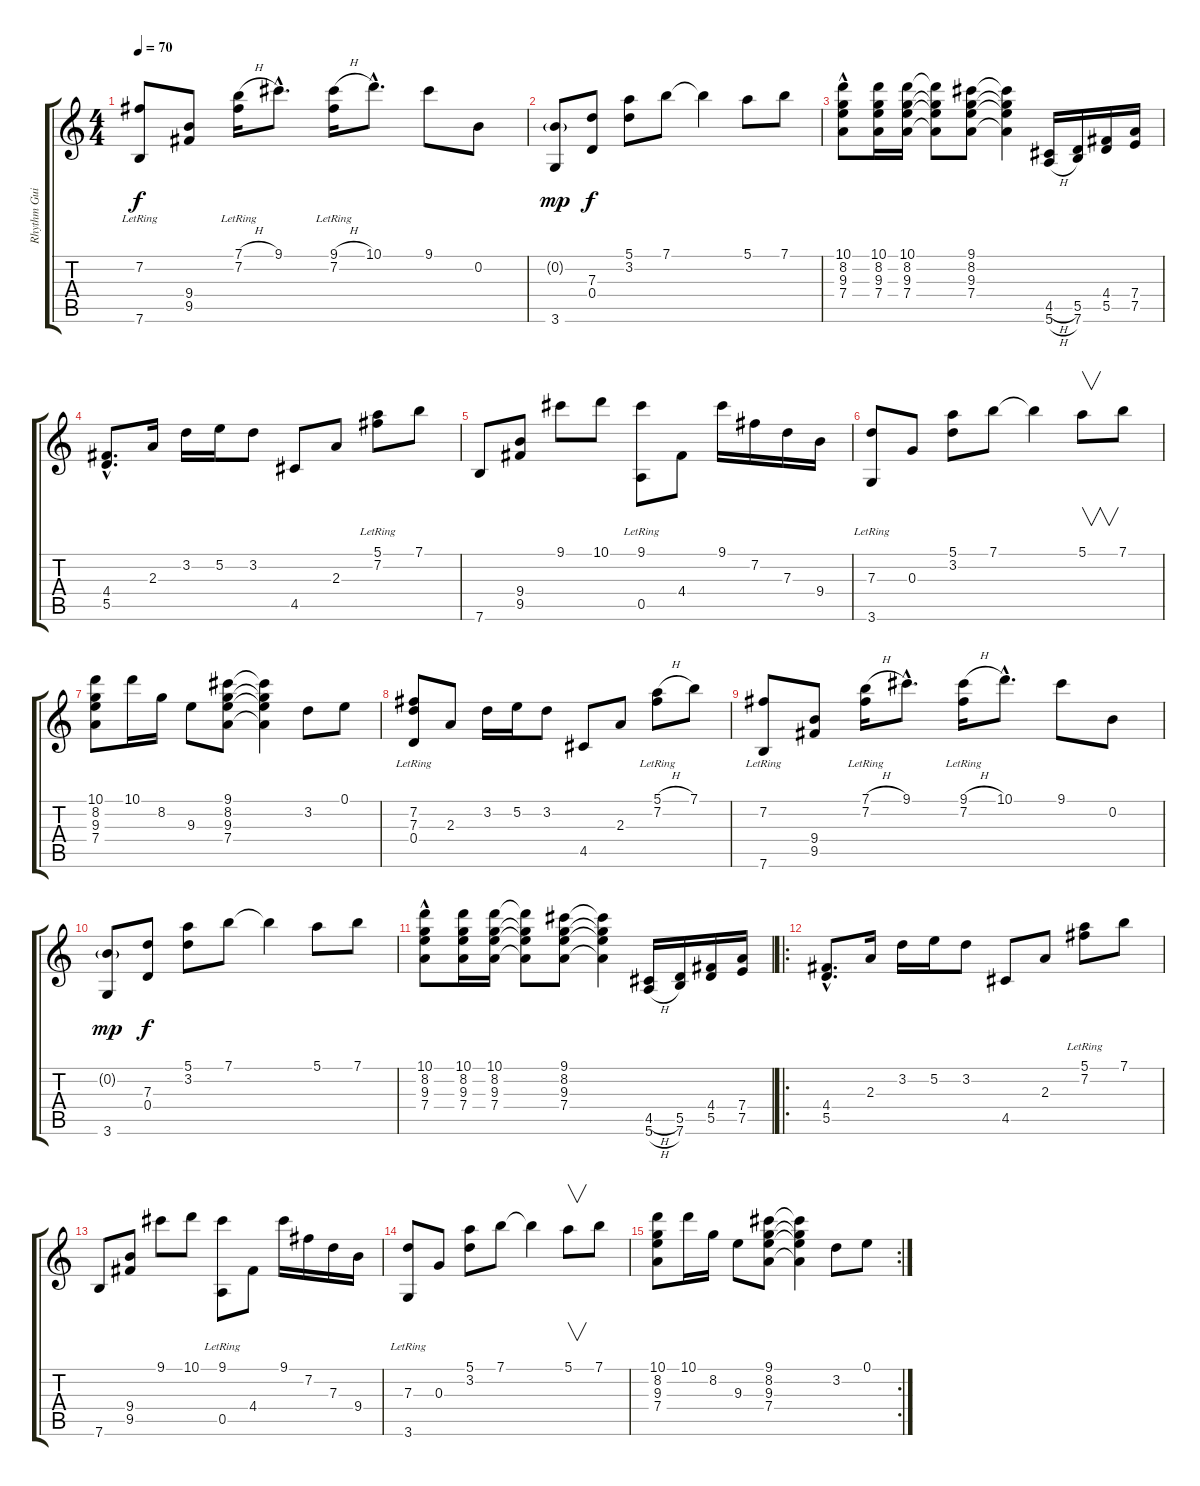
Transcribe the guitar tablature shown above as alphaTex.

\track ("Rhythm Guitar1" "Rhythm Gui") {instrument acousticguitarnylon}
\staff {score tabs}
\tuning (E4 B3 G3 D3 A2 E2) {hide}
\ts (4 4)
\tempo 70
\clef g2
\ks c
(7.2{lr} 7.6).8{dy f} (9.4 9.5).8 (7.1{h} 7.2{lr}).16 9.1{hac}.8{d} (9.1{h} 7.2{lr}).16 10.1{hac}.8{d} 9.1.8 0.2.8 |
(0.2{g} 3.6).8{dy mp} (7.3 0.4).8{dy f} (5.1 3.2).8 7.1.8 7.1{t}.4 5.1.8 7.1.8 |
(10.1{hac} 8.2 9.3 7.4).8 (10.1 8.2 9.3 7.4).16 (10.1 8.2 9.3 7.4).16 (10.1{t} 8.2{t} 9.3{t} 7.4{t}).8 (9.1 8.2 9.3 7.4).8 (9.1{t} 8.2{t} 9.3{t} 7.4{t}).4 (4.5{h} 5.6{h}).16 (5.5 7.6).16 (4.4 5.5).16 (7.4 7.5).16 |
(4.4{hac} 5.5{hac}).8{d} 2.3.16 3.2.16 5.2.16 3.2.8 4.5.8 2.3.8 (5.1 7.2{lr}).8 7.1.8 |
7.6.8 (9.4 9.5).8 9.1.8 10.1.8 (9.1{lr} 0.5).8 4.4.8 9.1.16 7.2.16 7.3.16 9.4.16 |
(7.3{lr} 3.6).8 0.3.8 (5.1 3.2).8 7.1.8 7.1{t}.4 5.1.8{v} 7.1.8 |
(10.1 8.2 9.3 7.4).8 10.1.16 8.2.16 9.3.8 (9.1 8.2 9.3 7.4).8 (9.1{t} 8.2{t} 9.3{t} 7.4{t}).4 3.2.8 0.1.8 |
(7.2{lr} 7.3{lr} 0.4{lr}).8 2.3.8 3.2.16 5.2.16 3.2.8 4.5.8 2.3.8 (5.1{h} 7.2{lr}).8 7.1.8 |
(7.2{lr} 7.6).8 (9.4 9.5).8 (7.1{h} 7.2{lr}).16 9.1{hac}.8{d} (9.1{h} 7.2{lr}).16 10.1{hac}.8{d} 9.1.8 0.2.8 |
(0.2{g} 3.6).8{dy mp} (7.3 0.4).8{dy f} (5.1 3.2).8 7.1.8 7.1{t}.4 5.1.8 7.1.8 |
(10.1{hac} 8.2 9.3 7.4).8 (10.1 8.2 9.3 7.4).16 (10.1 8.2 9.3 7.4).16 (10.1{t} 8.2{t} 9.3{t} 7.4{t}).8 (9.1 8.2 9.3 7.4).8 (9.1{t} 8.2{t} 9.3{t} 7.4{t}).4 (4.5{h} 5.6{h}).16 (5.5 7.6).16 (4.4 5.5).16 (7.4 7.5).16 |
\ro
(4.4{hac} 5.5{hac}).8{d} 2.3.16 3.2.16 5.2.16 3.2.8 4.5.8 2.3.8 (5.1 7.2{lr}).8 7.1.8 |
7.6.8 (9.4 9.5).8 9.1.8 10.1.8 (9.1{lr} 0.5).8 4.4.8 9.1.16 7.2.16 7.3.16 9.4.16 |
(7.3{lr} 3.6).8 0.3.8 (5.1 3.2).8 7.1.8 7.1{t}.4 5.1.8{v} 7.1.8 |
\rc 2
(10.1 8.2 9.3 7.4).8 10.1.16 8.2.16 9.3.8 (9.1 8.2 9.3 7.4).8 (9.1{t} 8.2{t} 9.3{t} 7.4{t}).4 3.2.8 0.1.8
